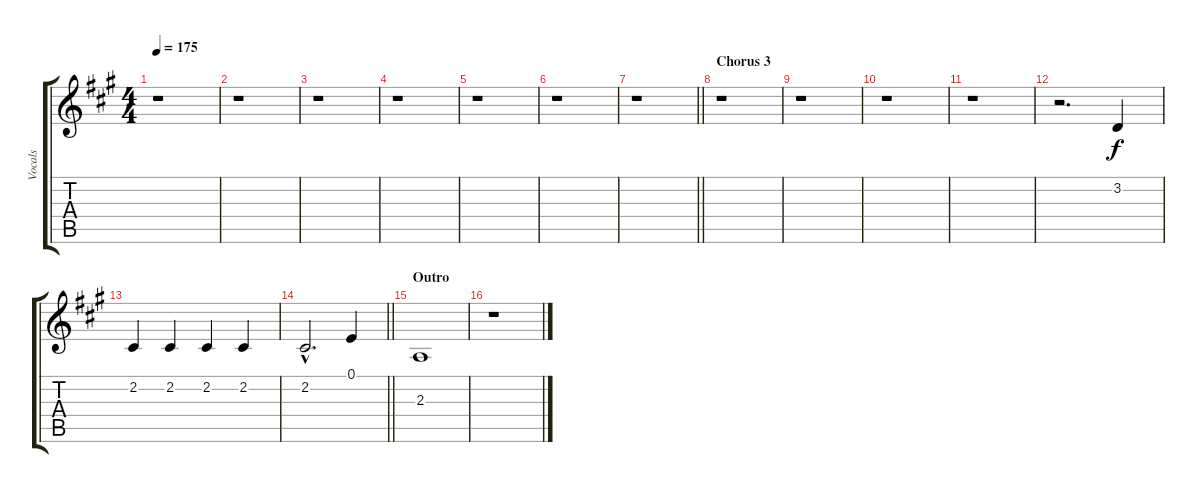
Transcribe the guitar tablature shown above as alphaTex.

\track ("Vocals" "Vocals") {instrument altosax}
\staff {score tabs}
\tuning (E4 B3 G3 D3 A2 E2) {hide}
\ts (4 4)
\tempo 175
\clef g2
\ks f#minor
r.1{dy f} |
r.1 |
r.1 |
r.1 |
r.1 |
r.1 |
\barLineRight lightlight
r.1 |
\section ("" "Chorus 3")
r.1 |
r.1 |
r.1 |
r.1 |
r.2{d} 3.2.4 |
2.2.4 2.2.4 2.2.4 2.2.4 |
\barLineRight lightlight
2.2{hac}.2{d} 0.1.4 |
\section ("" "Outro")
2.3.1 |
r.1
